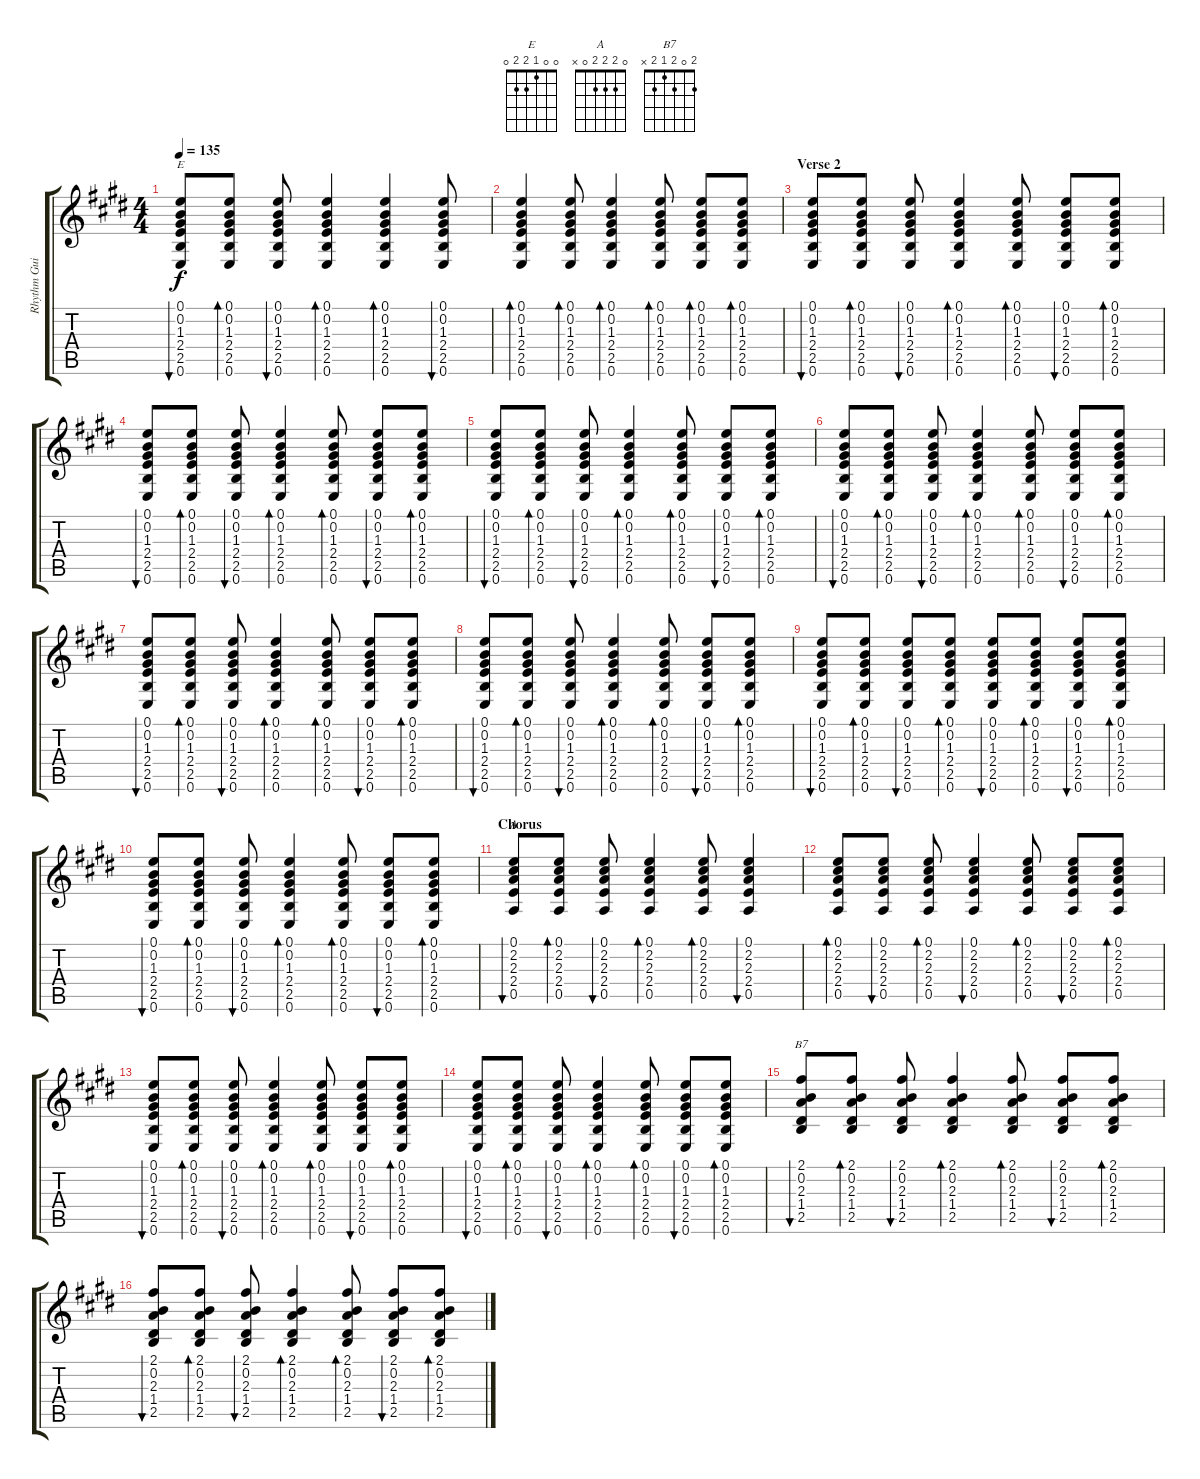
\track ("Rhythm Guitar" "Rhythm Gui") {instrument acousticguitarsteel}
\staff {score tabs}
\tuning (E4 B3 G3 D3 A2 E2) {hide}
\chord ("E" 0 0 1 2 2 0)
\chord ("A" 0 2 2 2 0 x)
\chord ("B7" 2 0 2 1 2 x)
\ts (4 4)
\tempo 135
\clef g2
\ks e
(0.1 0.2 1.3 2.4 2.5 0.6).8{bu 30 ch "E" dy f} (0.1 0.2 1.3 2.4 2.5 0.6).8{bd 30} (0.1 0.2 1.3 2.4 2.5 0.6).8{bu 30} (0.1 0.2 1.3 2.4 2.5 0.6).4{bd 30} (0.1 0.2 1.3 2.4 2.5 0.6).4{bd 30} (0.1 0.2 1.3 2.4 2.5 0.6).8{bu 30} |
(0.1 0.2 1.3 2.4 2.5 0.6).4{bd 30} (0.1 0.2 1.3 2.4 2.5 0.6).8{bd 30} (0.1 0.2 1.3 2.4 2.5 0.6).4{bd 30} (0.1 0.2 1.3 2.4 2.5 0.6).8{bd 30} (0.1 0.2 1.3 2.4 2.5 0.6).8{bd 30} (0.1 0.2 1.3 2.4 2.5 0.6).8{bd 30} |
\section ("" "Verse 2")
(0.1 0.2 1.3 2.4 2.5 0.6).8{bu 60} (0.1 0.2 1.3 2.4 2.5 0.6).8{bd 60} (0.1 0.2 1.3 2.4 2.5 0.6).8{bu 60} (0.1 0.2 1.3 2.4 2.5 0.6).4{bd 60} (0.1 0.2 1.3 2.4 2.5 0.6).8{bd 30} (0.1 0.2 1.3 2.4 2.5 0.6).8{bu 30} (0.1 0.2 1.3 2.4 2.5 0.6).8{bd 30} |
(0.1 0.2 1.3 2.4 2.5 0.6).8{bu 60} (0.1 0.2 1.3 2.4 2.5 0.6).8{bd 60} (0.1 0.2 1.3 2.4 2.5 0.6).8{bu 60} (0.1 0.2 1.3 2.4 2.5 0.6).4{bd 60} (0.1 0.2 1.3 2.4 2.5 0.6).8{bd 30} (0.1 0.2 1.3 2.4 2.5 0.6).8{bu 30} (0.1 0.2 1.3 2.4 2.5 0.6).8{bd 30} |
(0.1 0.2 1.3 2.4 2.5 0.6).8{bu 60} (0.1 0.2 1.3 2.4 2.5 0.6).8{bd 60} (0.1 0.2 1.3 2.4 2.5 0.6).8{bu 60} (0.1 0.2 1.3 2.4 2.5 0.6).4{bd 60} (0.1 0.2 1.3 2.4 2.5 0.6).8{bd 30} (0.1 0.2 1.3 2.4 2.5 0.6).8{bu 30} (0.1 0.2 1.3 2.4 2.5 0.6).8{bd 30} |
(0.1 0.2 1.3 2.4 2.5 0.6).8{bu 60} (0.1 0.2 1.3 2.4 2.5 0.6).8{bd 60} (0.1 0.2 1.3 2.4 2.5 0.6).8{bu 60} (0.1 0.2 1.3 2.4 2.5 0.6).4{bd 60} (0.1 0.2 1.3 2.4 2.5 0.6).8{bd 30} (0.1 0.2 1.3 2.4 2.5 0.6).8{bu 30} (0.1 0.2 1.3 2.4 2.5 0.6).8{bd 30} |
(0.1 0.2 1.3 2.4 2.5 0.6).8{bu 60} (0.1 0.2 1.3 2.4 2.5 0.6).8{bd 60} (0.1 0.2 1.3 2.4 2.5 0.6).8{bu 60} (0.1 0.2 1.3 2.4 2.5 0.6).4{bd 60} (0.1 0.2 1.3 2.4 2.5 0.6).8{bd 30} (0.1 0.2 1.3 2.4 2.5 0.6).8{bu 30} (0.1 0.2 1.3 2.4 2.5 0.6).8{bd 30} |
(0.1 0.2 1.3 2.4 2.5 0.6).8{bu 60} (0.1 0.2 1.3 2.4 2.5 0.6).8{bd 60} (0.1 0.2 1.3 2.4 2.5 0.6).8{bu 60} (0.1 0.2 1.3 2.4 2.5 0.6).4{bd 60} (0.1 0.2 1.3 2.4 2.5 0.6).8{bd 30} (0.1 0.2 1.3 2.4 2.5 0.6).8{bu 30} (0.1 0.2 1.3 2.4 2.5 0.6).8{bd 30} |
(0.1 0.2 1.3 2.4 2.5 0.6).8{bu 30} (0.1 0.2 1.3 2.4 2.5 0.6).8{bd 30} (0.1 0.2 1.3 2.4 2.5 0.6).8{bu 30} (0.1 0.2 1.3 2.4 2.5 0.6).8{bd 30} (0.1 0.2 1.3 2.4 2.5 0.6).8{bu 30} (0.1 0.2 1.3 2.4 2.5 0.6).8{bd 30} (0.1 0.2 1.3 2.4 2.5 0.6).8{bu 30} (0.1 0.2 1.3 2.4 2.5 0.6).8{bd 30} |
(0.1 0.2 1.3 2.4 2.5 0.6).8{bu 60} (0.1 0.2 1.3 2.4 2.5 0.6).8{bd 60} (0.1 0.2 1.3 2.4 2.5 0.6).8{bu 60} (0.1 0.2 1.3 2.4 2.5 0.6).4{bd 60} (0.1 0.2 1.3 2.4 2.5 0.6).8{bd 30} (0.1 0.2 1.3 2.4 2.5 0.6).8{bu 30} (0.1 0.2 1.3 2.4 2.5 0.6).8{bd 30} |
\section ("" "Chorus")
(0.1 2.2 2.3 2.4 0.5).8{bu 30 ch "A"} (0.1 2.2 2.3 2.4 0.5).8{bd 30} (0.1 2.2 2.3 2.4 0.5).8{bu 30} (0.1 2.2 2.3 2.4 0.5).4{bd 30} (0.1 2.2 2.3 2.4 0.5).8{bd 30} (0.1 2.2 2.3 2.4 0.5).4{bu 30} |
(0.1 2.2 2.3 2.4 0.5).8{bd 30} (0.1 2.2 2.3 2.4 0.5).8{bu 30} (0.1 2.2 2.3 2.4 0.5).8{bd 30} (0.1 2.2 2.3 2.4 0.5).4{bu 30} (0.1 2.2 2.3 2.4 0.5).8{bd 30} (0.1 2.2 2.3 2.4 0.5).8{bu 30} (0.1 2.2 2.3 2.4 0.5).8{bd 30} |
(0.1 0.2 1.3 2.4 2.5 0.6).8{bu 30} (0.1 0.2 1.3 2.4 2.5 0.6).8{bd 30} (0.1 0.2 1.3 2.4 2.5 0.6).8{bu 30} (0.1 0.2 1.3 2.4 2.5 0.6).4{bd 30} (0.1 0.2 1.3 2.4 2.5 0.6).8{bd 30} (0.1 0.2 1.3 2.4 2.5 0.6).8{bu 30} (0.1 0.2 1.3 2.4 2.5 0.6).8{bd 30} |
(0.1 0.2 1.3 2.4 2.5 0.6).8{bu 30} (0.1 0.2 1.3 2.4 2.5 0.6).8{bd 30} (0.1 0.2 1.3 2.4 2.5 0.6).8{bu 30} (0.1 0.2 1.3 2.4 2.5 0.6).4{bd 30} (0.1 0.2 1.3 2.4 2.5 0.6).8{bd 30} (0.1 0.2 1.3 2.4 2.5 0.6).8{bu 30} (0.1 0.2 1.3 2.4 2.5 0.6).8{bd 30} |
(2.1 0.2 2.3 1.4 2.5).8{bu 30 ch "B7"} (2.1 0.2 2.3 1.4 2.5).8{bd 30} (2.1 0.2 2.3 1.4 2.5).8{bu 30} (2.1 0.2 2.3 1.4 2.5).4{bd 30} (2.1 0.2 2.3 1.4 2.5).8{bd 30} (2.1 0.2 2.3 1.4 2.5).8{bu 30} (2.1 0.2 2.3 1.4 2.5).8{bd 30} |
(2.1 0.2 2.3 1.4 2.5).8{bu 30} (2.1 0.2 2.3 1.4 2.5).8{bd 30} (2.1 0.2 2.3 1.4 2.5).8{bu 30} (2.1 0.2 2.3 1.4 2.5).4{bd 30} (2.1 0.2 2.3 1.4 2.5).8{bd 30} (2.1 0.2 2.3 1.4 2.5).8{bu 30} (2.1 0.2 2.3 1.4 2.5).8{bd 30}
